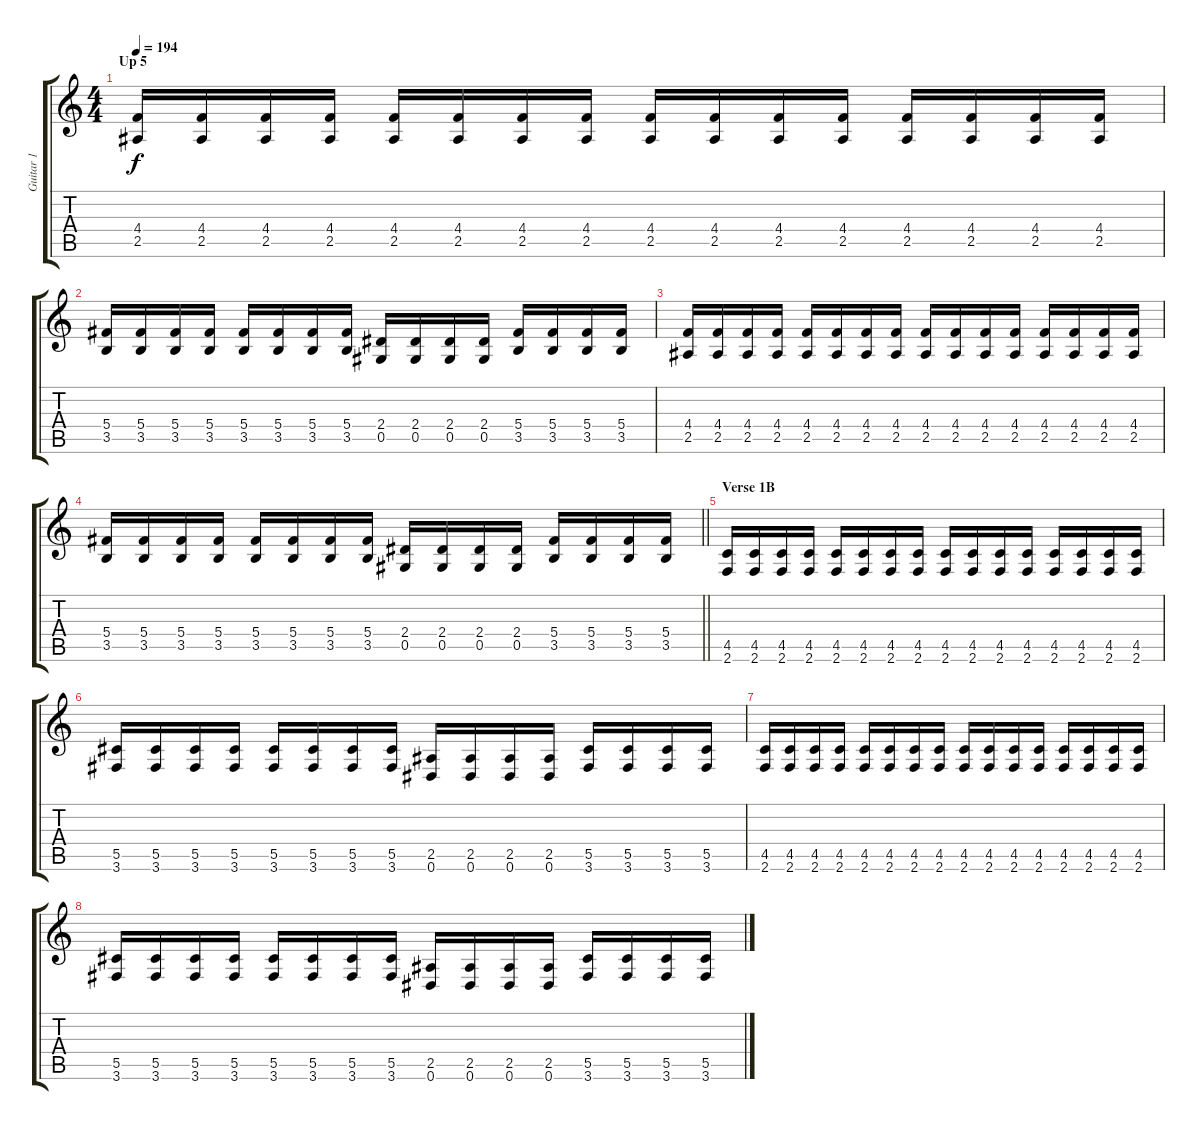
\track ("Guitar 1" "Guitar 1") {instrument distortionguitar}
\staff {score tabs}
\tuning (Eb4 Bb3 Gb3 Db3 Ab2 Eb2) {hide}
\ts (4 4)
\section ("" "Up 5")
\tempo 194
\clef g2
\ks c
(4.4 2.5).16{dy f} (4.4 2.5).16 (4.4 2.5).16 (4.4 2.5).16 (4.4 2.5).16 (4.4 2.5).16 (4.4 2.5).16 (4.4 2.5).16 (4.4 2.5).16 (4.4 2.5).16 (4.4 2.5).16 (4.4 2.5).16 (4.4 2.5).16 (4.4 2.5).16 (4.4 2.5).16 (4.4 2.5).16 |
(5.4 3.5).16 (5.4 3.5).16 (5.4 3.5).16 (5.4 3.5).16 (5.4 3.5).16 (5.4 3.5).16 (5.4 3.5).16 (5.4 3.5).16 (2.4 0.5).16 (2.4 0.5).16 (2.4 0.5).16 (2.4 0.5).16 (5.4 3.5).16 (5.4 3.5).16 (5.4 3.5).16 (5.4 3.5).16 |
(4.4 2.5).16 (4.4 2.5).16 (4.4 2.5).16 (4.4 2.5).16 (4.4 2.5).16 (4.4 2.5).16 (4.4 2.5).16 (4.4 2.5).16 (4.4 2.5).16 (4.4 2.5).16 (4.4 2.5).16 (4.4 2.5).16 (4.4 2.5).16 (4.4 2.5).16 (4.4 2.5).16 (4.4 2.5).16 |
\barLineRight lightlight
(5.4 3.5).16 (5.4 3.5).16 (5.4 3.5).16 (5.4 3.5).16 (5.4 3.5).16 (5.4 3.5).16 (5.4 3.5).16 (5.4 3.5).16 (2.4 0.5).16 (2.4 0.5).16 (2.4 0.5).16 (2.4 0.5).16 (5.4 3.5).16 (5.4 3.5).16 (5.4 3.5).16 (5.4 3.5).16 |
\section ("" "Verse 1B")
(4.5 2.6).16 (4.5 2.6).16 (4.5 2.6).16 (4.5 2.6).16 (4.5 2.6).16 (4.5 2.6).16 (4.5 2.6).16 (4.5 2.6).16 (4.5 2.6).16 (4.5 2.6).16 (4.5 2.6).16 (4.5 2.6).16 (4.5 2.6).16 (4.5 2.6).16 (4.5 2.6).16 (4.5 2.6).16 |
(5.5 3.6).16 (5.5 3.6).16 (5.5 3.6).16 (5.5 3.6).16 (5.5 3.6).16 (5.5 3.6).16 (5.5 3.6).16 (5.5 3.6).16 (2.5 0.6).16 (2.5 0.6).16 (2.5 0.6).16 (2.5 0.6).16 (5.5 3.6).16 (5.5 3.6).16 (5.5 3.6).16 (5.5 3.6).16 |
(4.5 2.6).16 (4.5 2.6).16 (4.5 2.6).16 (4.5 2.6).16 (4.5 2.6).16 (4.5 2.6).16 (4.5 2.6).16 (4.5 2.6).16 (4.5 2.6).16 (4.5 2.6).16 (4.5 2.6).16 (4.5 2.6).16 (4.5 2.6).16 (4.5 2.6).16 (4.5 2.6).16 (4.5 2.6).16 |
(5.5 3.6).16 (5.5 3.6).16 (5.5 3.6).16 (5.5 3.6).16 (5.5 3.6).16 (5.5 3.6).16 (5.5 3.6).16 (5.5 3.6).16 (2.5 0.6).16 (2.5 0.6).16 (2.5 0.6).16 (2.5 0.6).16 (5.5 3.6).16 (5.5 3.6).16 (5.5 3.6).16 (5.5 3.6).16
